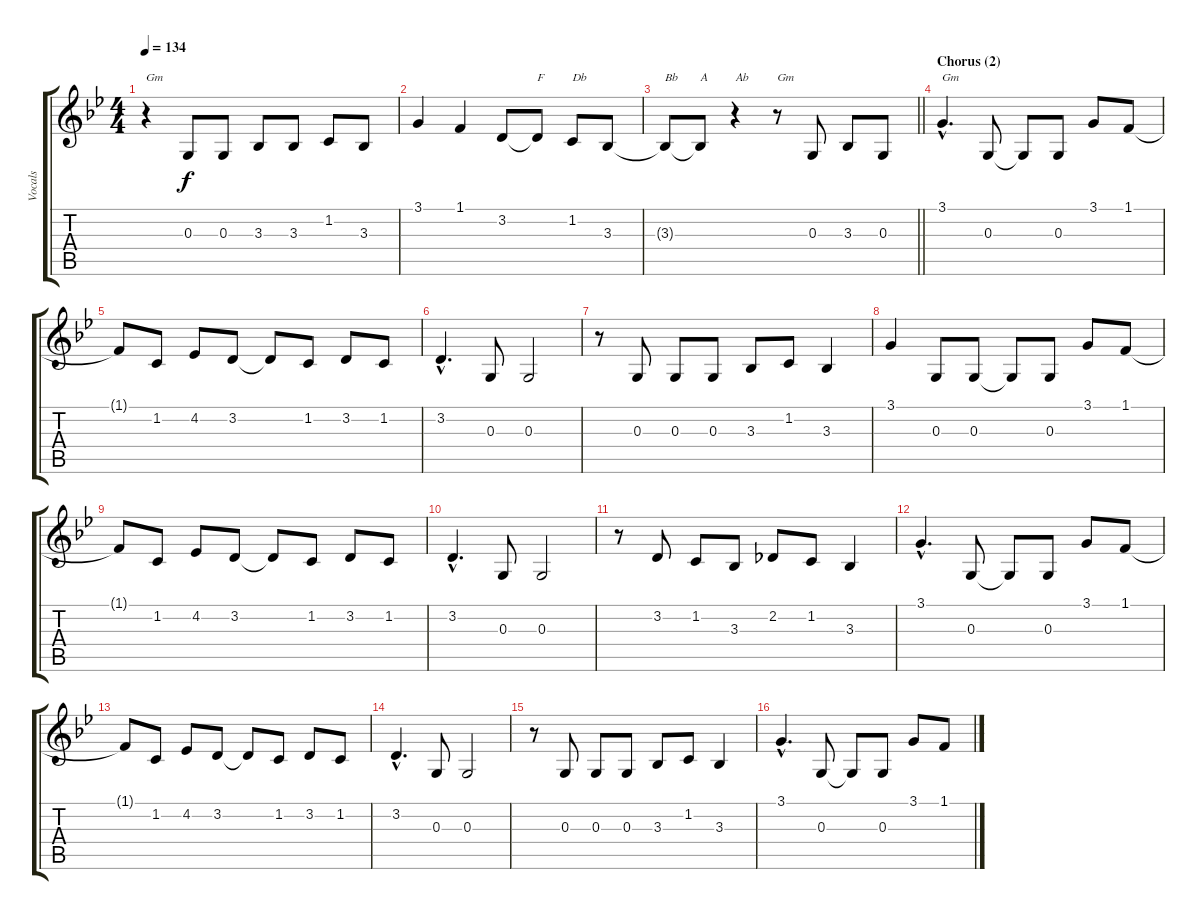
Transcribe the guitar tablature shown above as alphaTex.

\track ("Vocals" "Vocals") {instrument sopranosax}
\staff {score tabs}
\tuning (E4 B3 G3 D3 A2 E2) {hide}
\ts (4 4)
\tempo 134
\clef g2
\ks gminor
r.4{txt "Gm" dy f} 0.3.8 0.3.8 3.3.8 3.3.8 1.2.8 3.3.8 |
3.1.4 1.1.4 3.2.8 3.2{t}.8{txt "F"} 1.2.8{txt "Db"} 3.3.8 |
\barLineRight lightlight
3.3{t}.8{txt "Bb"} 3.3{t}.8{txt "A"} r.4{txt "Ab"} r.8{txt "Gm"} 0.3.8 3.3.8 0.3.8 |
\section ("" "Chorus (2)")
3.1{hac}.4{d txt "Gm"} 0.3.8 0.3{t}.8 0.3.8 3.1.8 1.1.8 |
1.1{t}.8 1.2.8 4.2.8 3.2.8 3.2{t}.8 1.2.8 3.2.8 1.2.8 |
3.2{hac}.4{d} 0.3.8 0.3.2 |
r.8 0.3.8 0.3.8 0.3.8 3.3.8 1.2.8 3.3.4 |
3.1.4 0.3.8 0.3.8 0.3{t}.8 0.3.8 3.1.8 1.1.8 |
1.1{t}.8 1.2.8 4.2.8 3.2.8 3.2{t}.8 1.2.8 3.2.8 1.2.8 |
3.2{hac}.4{d} 0.3.8 0.3.2 |
r.8 3.2.8 1.2.8 3.3.8 2.2.8 1.2.8 3.3.4 |
3.1{hac}.4{d} 0.3.8 0.3{t}.8 0.3.8 3.1.8 1.1.8 |
1.1{t}.8 1.2.8 4.2.8 3.2.8 3.2{t}.8 1.2.8 3.2.8 1.2.8 |
3.2{hac}.4{d} 0.3.8 0.3.2 |
r.8 0.3.8 0.3.8 0.3.8 3.3.8 1.2.8 3.3.4 |
3.1{hac}.4{d} 0.3.8 0.3{t}.8 0.3.8 3.1.8 1.1.8
